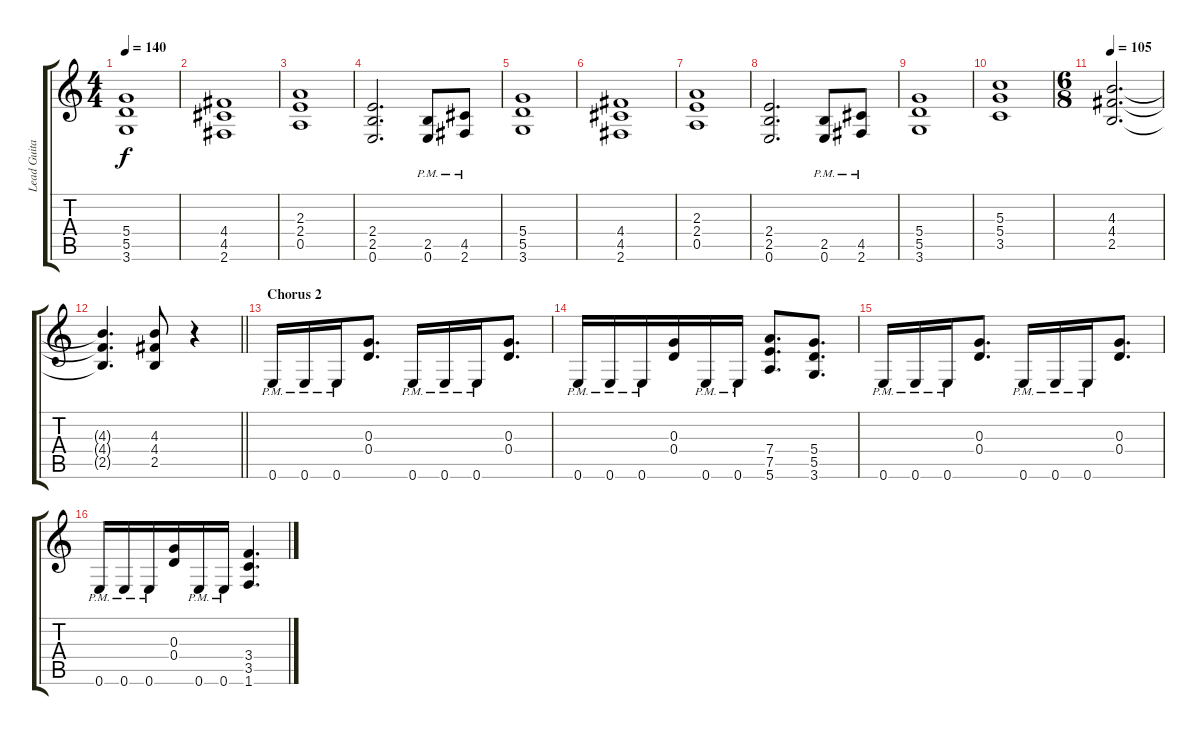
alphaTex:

\track ("Lead Guitar" "Lead Guita") {instrument distortionguitar}
\staff {score tabs}
\tuning (E4 B3 G3 D3 A2 E2) {hide}
\ts (4 4)
\tempo 140
\clef g2
\ks c
(5.4 5.5 3.6).1{dy f} |
(4.4 4.5 2.6).1 |
(2.3 2.4 0.5).1 |
(2.4 2.5 0.6).2{d} (2.5{pm} 0.6{pm}).8 (4.5{pm} 2.6{pm}).8 |
(5.4 5.5 3.6).1 |
(4.4 4.5 2.6).1 |
(2.3 2.4 0.5).1 |
(2.4 2.5 0.6).2{d} (2.5{pm} 0.6{pm}).8 (4.5{pm} 2.6{pm}).8 |
(5.4 5.5 3.6).1 |
(5.3 5.4 3.5).1 |
\ts (6 8)
\tempo 105
(4.3 4.4 2.5).2{d} |
\barLineRight lightlight
(4.3{t} 4.4{t} 2.5{t}).4{d} (4.3 4.4 2.5).8 r.4 |
\section ("" "Chorus 2")
0.6{pm}.16 0.6{pm}.16 0.6{pm}.16 (0.3 0.4).8{d} 0.6{pm}.16 0.6{pm}.16 0.6{pm}.16 (0.3 0.4).8{d} |
0.6{pm}.16 0.6{pm}.16 0.6{pm}.16 (0.3 0.4).16 0.6{pm}.16 0.6{pm}.16 (7.4 7.5 5.6).8{d} (5.4 5.5 3.6).8{d} |
0.6{pm}.16 0.6{pm}.16 0.6{pm}.16 (0.3 0.4).8{d} 0.6{pm}.16 0.6{pm}.16 0.6{pm}.16 (0.3 0.4).8{d} |
0.6{pm}.16 0.6{pm}.16 0.6{pm}.16 (0.3 0.4).16 0.6{pm}.16 0.6{pm}.16 (3.4 3.5 1.6).4{d}
